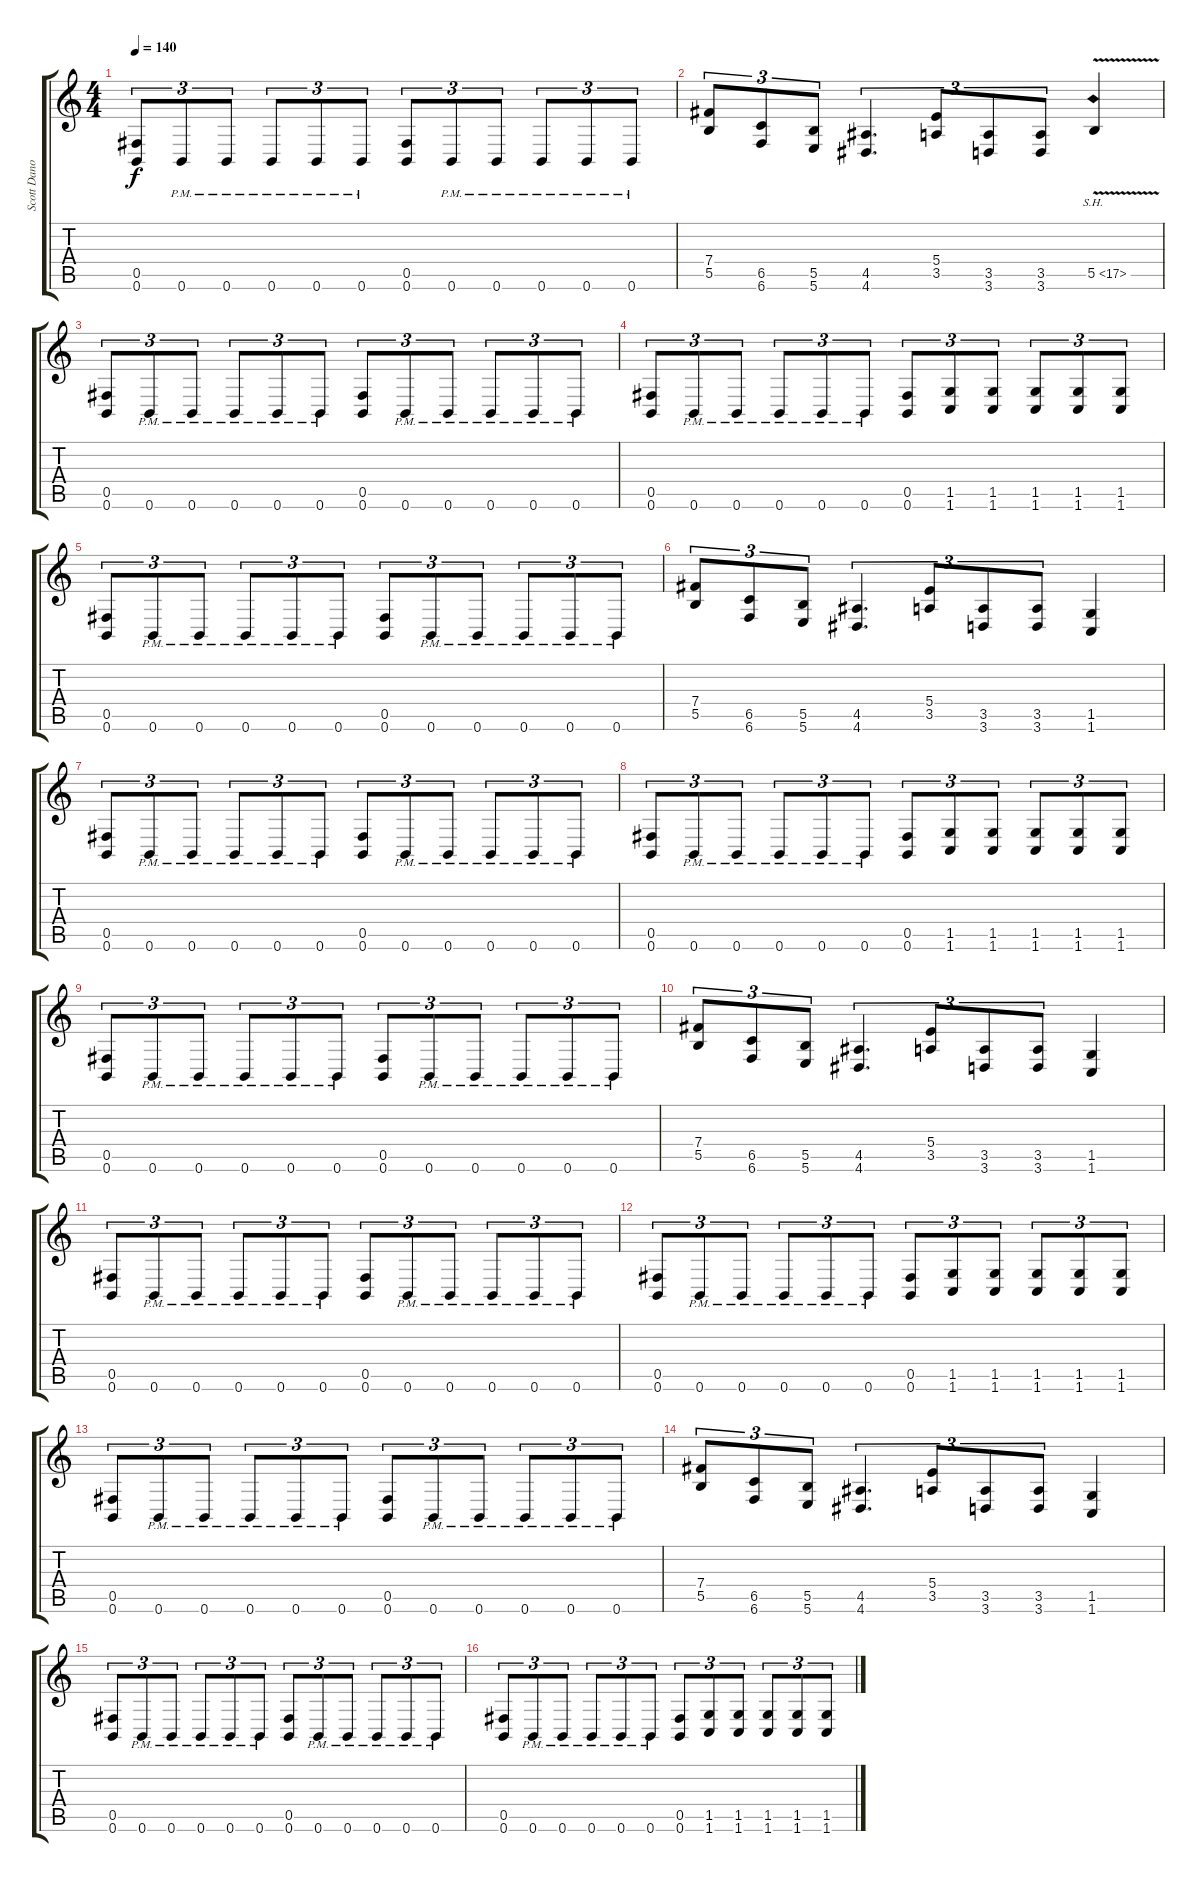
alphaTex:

\track ("Scott Danough" "Scott Dano") {instrument distortionguitar}
\staff {score tabs}
\tuning (Db4 Ab3 E3 B2 Gb2 B1) {hide}
\ts (4 4)
\tempo 140
\clef g2
\ks c
(0.5 0.6).8{tu (3 2) dy f} 0.6{pm}.8{tu (3 2)} 0.6{pm}.8{tu (3 2)} 0.6{pm}.8{tu (3 2)} 0.6{pm}.8{tu (3 2)} 0.6{pm}.8{tu (3 2)} (0.5 0.6).8{tu (3 2)} 0.6{pm}.8{tu (3 2)} 0.6{pm}.8{tu (3 2)} 0.6{pm}.8{tu (3 2)} 0.6{pm}.8{tu (3 2)} 0.6{pm}.8{tu (3 2)} |
(7.4 5.5).8{tu (3 2)} (6.5 6.6).8{tu (3 2)} (5.5 5.6).8{tu (3 2)} (4.5 4.6).4{d tu (3 2)} (5.4 3.5).8{tu (3 2)} (3.5 3.6).8{tu (3 2)} (3.5 3.6).8{tu (3 2)} 5.5{sh 12 v}.4 |
(0.5 0.6).8{tu (3 2)} 0.6{pm}.8{tu (3 2)} 0.6{pm}.8{tu (3 2)} 0.6{pm}.8{tu (3 2)} 0.6{pm}.8{tu (3 2)} 0.6{pm}.8{tu (3 2)} (0.5 0.6).8{tu (3 2)} 0.6{pm}.8{tu (3 2)} 0.6{pm}.8{tu (3 2)} 0.6{pm}.8{tu (3 2)} 0.6{pm}.8{tu (3 2)} 0.6{pm}.8{tu (3 2)} |
(0.5 0.6).8{tu (3 2)} 0.6{pm}.8{tu (3 2)} 0.6{pm}.8{tu (3 2)} 0.6{pm}.8{tu (3 2)} 0.6{pm}.8{tu (3 2)} 0.6{pm}.8{tu (3 2)} (0.5 0.6).8{tu (3 2)} (1.5 1.6).8{tu (3 2)} (1.5 1.6).8{tu (3 2)} (1.5 1.6).8{tu (3 2)} (1.5 1.6).8{tu (3 2)} (1.5 1.6).8{tu (3 2)} |
(0.5 0.6).8{tu (3 2)} 0.6{pm}.8{tu (3 2)} 0.6{pm}.8{tu (3 2)} 0.6{pm}.8{tu (3 2)} 0.6{pm}.8{tu (3 2)} 0.6{pm}.8{tu (3 2)} (0.5 0.6).8{tu (3 2)} 0.6{pm}.8{tu (3 2)} 0.6{pm}.8{tu (3 2)} 0.6{pm}.8{tu (3 2)} 0.6{pm}.8{tu (3 2)} 0.6{pm}.8{tu (3 2)} |
(7.4 5.5).8{tu (3 2)} (6.5 6.6).8{tu (3 2)} (5.5 5.6).8{tu (3 2)} (4.5 4.6).4{d tu (3 2)} (5.4 3.5).8{tu (3 2)} (3.5 3.6).8{tu (3 2)} (3.5 3.6).8{tu (3 2)} (1.5 1.6).4 |
(0.5 0.6).8{tu (3 2)} 0.6{pm}.8{tu (3 2)} 0.6{pm}.8{tu (3 2)} 0.6{pm}.8{tu (3 2)} 0.6{pm}.8{tu (3 2)} 0.6{pm}.8{tu (3 2)} (0.5 0.6).8{tu (3 2)} 0.6{pm}.8{tu (3 2)} 0.6{pm}.8{tu (3 2)} 0.6{pm}.8{tu (3 2)} 0.6{pm}.8{tu (3 2)} 0.6{pm}.8{tu (3 2)} |
(0.5 0.6).8{tu (3 2)} 0.6{pm}.8{tu (3 2)} 0.6{pm}.8{tu (3 2)} 0.6{pm}.8{tu (3 2)} 0.6{pm}.8{tu (3 2)} 0.6{pm}.8{tu (3 2)} (0.5 0.6).8{tu (3 2)} (1.5 1.6).8{tu (3 2)} (1.5 1.6).8{tu (3 2)} (1.5 1.6).8{tu (3 2)} (1.5 1.6).8{tu (3 2)} (1.5 1.6).8{tu (3 2)} |
(0.5 0.6).8{tu (3 2)} 0.6{pm}.8{tu (3 2)} 0.6{pm}.8{tu (3 2)} 0.6{pm}.8{tu (3 2)} 0.6{pm}.8{tu (3 2)} 0.6{pm}.8{tu (3 2)} (0.5 0.6).8{tu (3 2)} 0.6{pm}.8{tu (3 2)} 0.6{pm}.8{tu (3 2)} 0.6{pm}.8{tu (3 2)} 0.6{pm}.8{tu (3 2)} 0.6{pm}.8{tu (3 2)} |
(7.4 5.5).8{tu (3 2)} (6.5 6.6).8{tu (3 2)} (5.5 5.6).8{tu (3 2)} (4.5 4.6).4{d tu (3 2)} (5.4 3.5).8{tu (3 2)} (3.5 3.6).8{tu (3 2)} (3.5 3.6).8{tu (3 2)} (1.5 1.6).4 |
(0.5 0.6).8{tu (3 2)} 0.6{pm}.8{tu (3 2)} 0.6{pm}.8{tu (3 2)} 0.6{pm}.8{tu (3 2)} 0.6{pm}.8{tu (3 2)} 0.6{pm}.8{tu (3 2)} (0.5 0.6).8{tu (3 2)} 0.6{pm}.8{tu (3 2)} 0.6{pm}.8{tu (3 2)} 0.6{pm}.8{tu (3 2)} 0.6{pm}.8{tu (3 2)} 0.6{pm}.8{tu (3 2)} |
(0.5 0.6).8{tu (3 2)} 0.6{pm}.8{tu (3 2)} 0.6{pm}.8{tu (3 2)} 0.6{pm}.8{tu (3 2)} 0.6{pm}.8{tu (3 2)} 0.6{pm}.8{tu (3 2)} (0.5 0.6).8{tu (3 2)} (1.5 1.6).8{tu (3 2)} (1.5 1.6).8{tu (3 2)} (1.5 1.6).8{tu (3 2)} (1.5 1.6).8{tu (3 2)} (1.5 1.6).8{tu (3 2)} |
(0.5 0.6).8{tu (3 2)} 0.6{pm}.8{tu (3 2)} 0.6{pm}.8{tu (3 2)} 0.6{pm}.8{tu (3 2)} 0.6{pm}.8{tu (3 2)} 0.6{pm}.8{tu (3 2)} (0.5 0.6).8{tu (3 2)} 0.6{pm}.8{tu (3 2)} 0.6{pm}.8{tu (3 2)} 0.6{pm}.8{tu (3 2)} 0.6{pm}.8{tu (3 2)} 0.6{pm}.8{tu (3 2)} |
(7.4 5.5).8{tu (3 2)} (6.5 6.6).8{tu (3 2)} (5.5 5.6).8{tu (3 2)} (4.5 4.6).4{d tu (3 2)} (5.4 3.5).8{tu (3 2)} (3.5 3.6).8{tu (3 2)} (3.5 3.6).8{tu (3 2)} (1.5 1.6).4 |
(0.5 0.6).8{tu (3 2)} 0.6{pm}.8{tu (3 2)} 0.6{pm}.8{tu (3 2)} 0.6{pm}.8{tu (3 2)} 0.6{pm}.8{tu (3 2)} 0.6{pm}.8{tu (3 2)} (0.5 0.6).8{tu (3 2)} 0.6{pm}.8{tu (3 2)} 0.6{pm}.8{tu (3 2)} 0.6{pm}.8{tu (3 2)} 0.6{pm}.8{tu (3 2)} 0.6{pm}.8{tu (3 2)} |
(0.5 0.6).8{tu (3 2)} 0.6{pm}.8{tu (3 2)} 0.6{pm}.8{tu (3 2)} 0.6{pm}.8{tu (3 2)} 0.6{pm}.8{tu (3 2)} 0.6{pm}.8{tu (3 2)} (0.5 0.6).8{tu (3 2)} (1.5 1.6).8{tu (3 2)} (1.5 1.6).8{tu (3 2)} (1.5 1.6).8{tu (3 2)} (1.5 1.6).8{tu (3 2)} (1.5 1.6).8{tu (3 2)}
